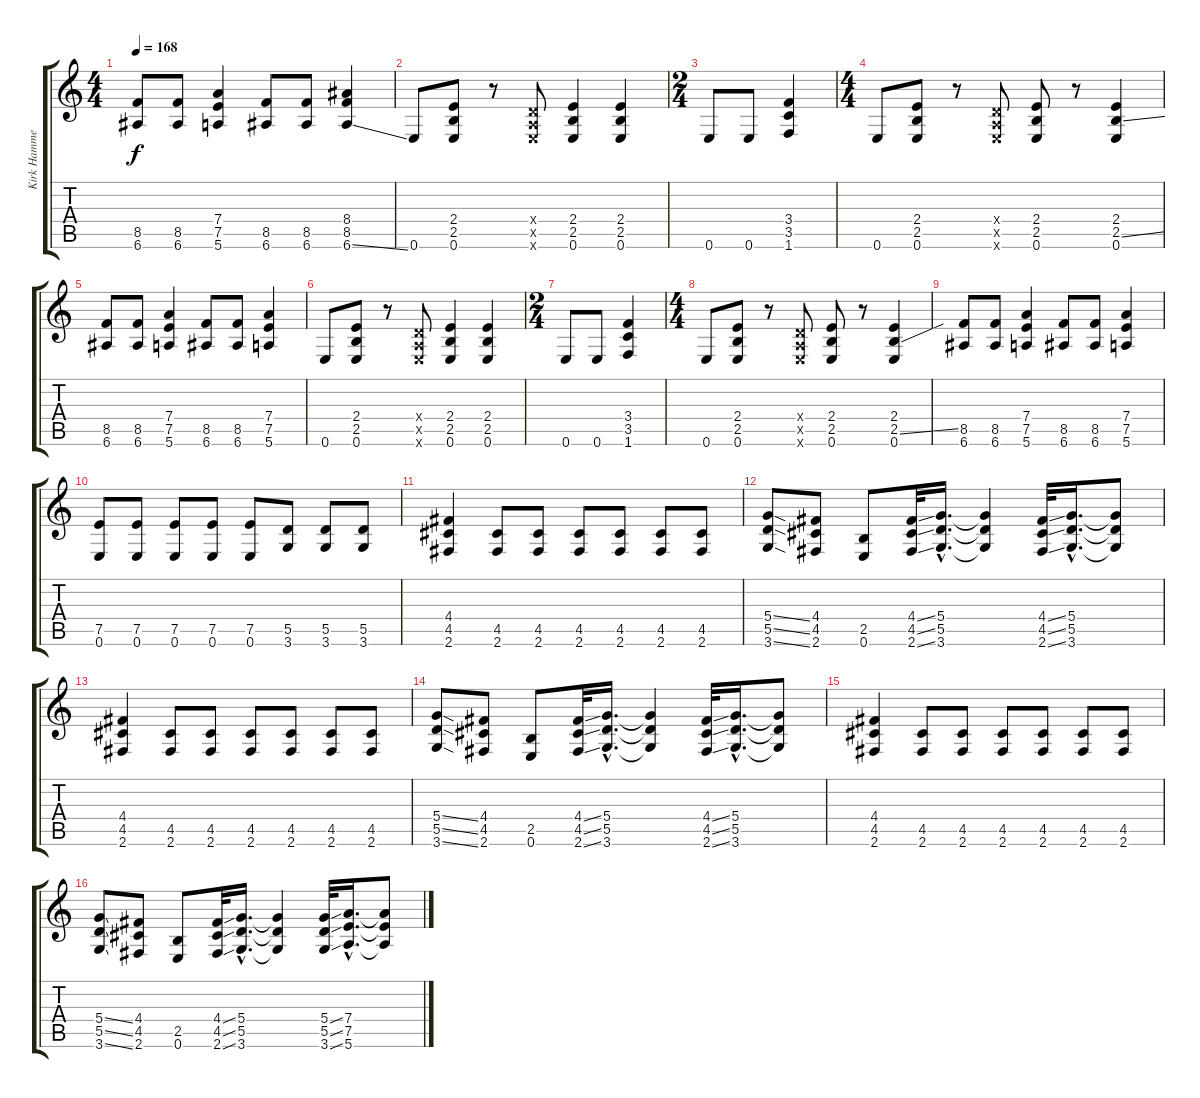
\track ("Kirk Hammett Distortion" "Kirk Hamme") {instrument distortionguitar}
\staff {score tabs}
\tuning (E4 B3 G3 D3 A2 E2) {hide}
\ts (4 4)
\tempo 168
\clef g2
\ks c
(8.5 6.6).8{dy f} (8.5 6.6).8 (7.4 7.5 5.6).4 (8.5 6.6).8 (8.5 6.6).8 (8.4 8.5 6.6{ss}).4 |
0.6.8 (2.4 2.5 0.6).8 r.8 (0.4{x} 0.5{x} 0.6{x}).8 (2.4 2.5 0.6).4 (2.4 2.5 0.6).4 |
\ts (2 4)
0.6.8 0.6.8 (3.4 3.5 1.6).4 |
\ts (4 4)
0.6.8 (2.4 2.5 0.6).8 r.8 (0.4{x} 0.5{x} 0.6{x}).8 (2.4 2.5 0.6).8 r.8 (2.4 2.5{ss} 0.6).4 |
(8.5 6.6).8 (8.5 6.6).8 (7.4 7.5 5.6).4 (8.5 6.6).8 (8.5 6.6).8 (7.4 7.5 5.6).4 |
0.6.8 (2.4 2.5 0.6).8 r.8 (0.4{x} 0.5{x} 0.6{x}).8 (2.4 2.5 0.6).4 (2.4 2.5 0.6).4 |
\ts (2 4)
0.6.8 0.6.8 (3.4 3.5 1.6).4 |
\ts (4 4)
0.6.8 (2.4 2.5 0.6).8 r.8 (0.4{x} 0.5{x} 0.6{x}).8 (2.4 2.5 0.6).8 r.8 (2.4 2.5{ss} 0.6).4 |
(8.5 6.6).8 (8.5 6.6).8 (7.4 7.5 5.6).4 (8.5 6.6).8 (8.5 6.6).8 (7.4 7.5 5.6).4 |
(7.5 0.6).8 (7.5 0.6).8 (7.5 0.6).8 (7.5 0.6).8 (7.5 0.6).8 (5.5 3.6).8 (5.5 3.6).8 (5.5 3.6).8 |
(4.4 4.5 2.6).4 (4.5 2.6).8 (4.5 2.6).8 (4.5 2.6).8 (4.5 2.6).8 (4.5 2.6).8 (4.5 2.6).8 |
(5.4{ss} 5.5{ss} 3.6{ss}).8 (4.4 4.5 2.6).8 (2.5 0.6).8 (4.4{ss} 4.5{ss} 2.6{ss}).32 (5.4{hac} 5.5{hac} 3.6{hac}).16{d} (5.4{t} 5.5{t} 3.6{t}).4 (4.4{ss} 4.5{ss} 2.6{ss}).32 (5.4{hac} 5.5{hac} 3.6{hac}).16{d} (5.4{t} 5.5{t} 3.6{t}).8 |
(4.4 4.5 2.6).4 (4.5 2.6).8 (4.5 2.6).8 (4.5 2.6).8 (4.5 2.6).8 (4.5 2.6).8 (4.5 2.6).8 |
(5.4{ss} 5.5{ss} 3.6{ss}).8 (4.4 4.5 2.6).8 (2.5 0.6).8 (4.4{ss} 4.5{ss} 2.6{ss}).32 (5.4{hac} 5.5{hac} 3.6{hac}).16{d} (5.4{t} 5.5{t} 3.6{t}).4 (4.4{ss} 4.5{ss} 2.6{ss}).32 (5.4{hac} 5.5{hac} 3.6{hac}).16{d} (5.4{t} 5.5{t} 3.6{t}).8 |
(4.4 4.5 2.6).4 (4.5 2.6).8 (4.5 2.6).8 (4.5 2.6).8 (4.5 2.6).8 (4.5 2.6).8 (4.5 2.6).8 |
(5.4{ss} 5.5{ss} 3.6{ss}).8 (4.4 4.5 2.6).8 (2.5 0.6).8 (4.4{ss} 4.5{ss} 2.6{ss}).32 (5.4{hac} 5.5{hac} 3.6{hac}).16{d} (5.4{t} 5.5{t} 3.6{t}).4 (5.4{ss} 5.5{ss} 3.6{ss}).32 (7.4{hac} 7.5{hac} 5.6{hac}).16{d} (7.4{t} 7.5{t} 5.6{t}).8
